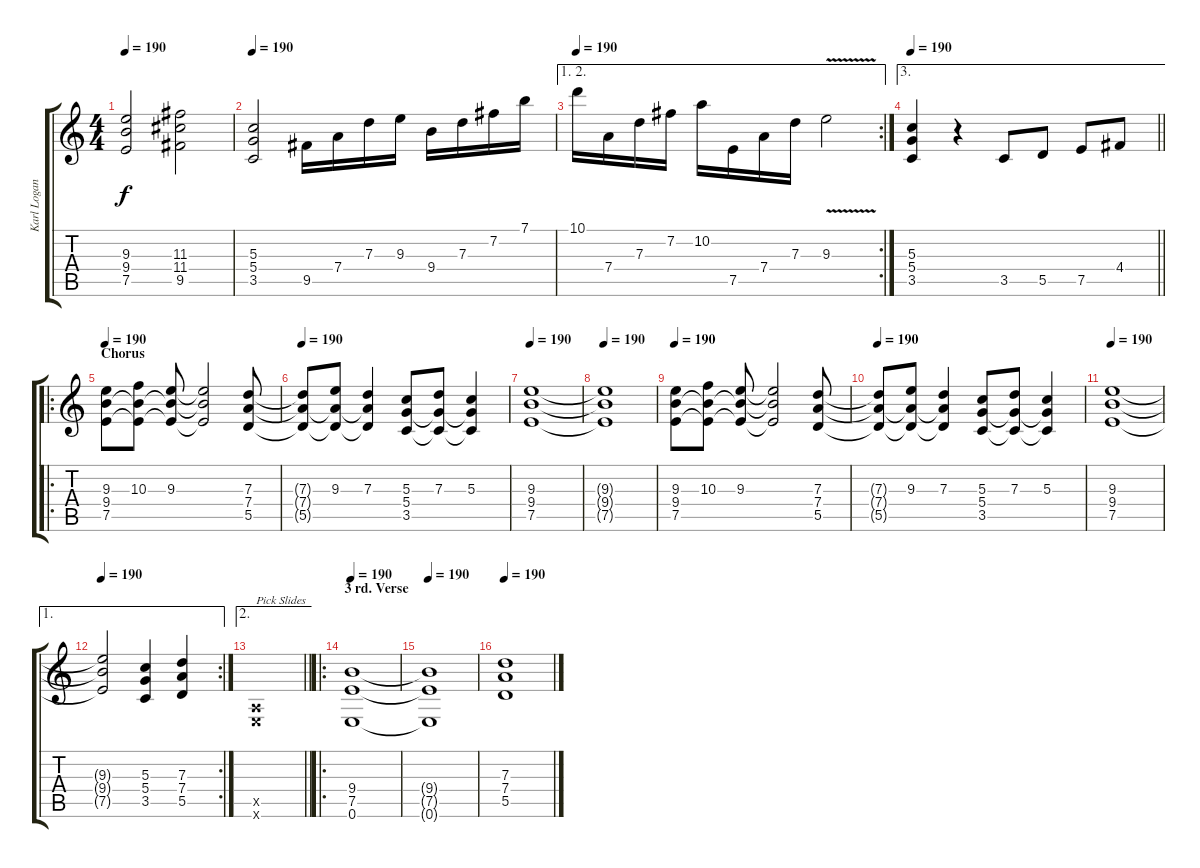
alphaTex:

\track ("Karl Logan " "Karl Logan") {instrument distortionguitar}
\staff {score tabs}
\tuning (E4 B3 G3 D3 A2 E2) {hide}
\ts (4 4)
\tempo 190
\clef g2
\ks c
(9.3 9.4 7.5).2{dy f} (11.3 11.4 9.5).2 |
\tempo 190
(5.3 5.4 3.5).2 9.5.16 7.4.16 7.3.16 9.3.16 9.4.16 7.3.16 7.2.16 7.1.16 |
\ae (1 2)
\rc 2
\tempo 190
10.1.16 7.4.16 7.3.16 7.2.16 10.2.16 7.5.16 7.4.16 7.3.16 9.3{v}.2 |
\ae 3
\tempo 190
\barLineRight lightlight
(5.3 5.4 3.5).4 r.4 3.5.8 5.5.8 7.5.8 4.4.8 |
\ro
\section ("" "Chorus")
\tempo 190
(9.3 9.4 7.5).8 (10.3 9.4{t} 7.5{t}).8 (9.3 9.4{t} 7.5{t}).8 (9.3{t} 9.4{t} 7.5{t}).2 (7.3 7.4 5.5).8 |
\tempo 190
(7.3{t} 7.4{t} 5.5{t}).8 (9.3 7.4{t} 5.5{t}).8 (7.3 7.4{t} 5.5{t}).4 (5.3 5.4 3.5).8 (7.3 5.4{t} 3.5{t}).8 (5.3 5.4{t} 3.5{t}).4 |
\tempo 190
(9.3 9.4 7.5).1 |
\tempo 190
(9.3{t} 9.4{t} 7.5{t}).1 |
\tempo 190
(9.3 9.4 7.5).8 (10.3 9.4{t} 7.5{t}).8 (9.3 9.4{t} 7.5{t}).8 (9.3{t} 9.4{t} 7.5{t}).2 (7.3 7.4 5.5).8 |
\tempo 190
(7.3{t} 7.4{t} 5.5{t}).8 (9.3 7.4{t} 5.5{t}).8 (7.3 7.4{t} 5.5{t}).4 (5.3 5.4 3.5).8 (7.3 5.4{t} 3.5{t}).8 (5.3 5.4{t} 3.5{t}).4 |
\tempo 190
(9.3 9.4 7.5).1 |
\ae 1
\rc 2
\tempo 190
(9.3{t} 9.4{t} 7.5{t}).2 (5.3 5.4 3.5).4 (7.3 7.4 5.5).4 |
\ae 2
\barLineRight lightlight
(0.5{x} 0.6{x}).1{txt "Pick Slides"} |
\ro
\section ("" "3 rd. Verse")
\tempo 190
(9.4 7.5 0.6).1 |
\tempo 190
(9.4{t} 7.5{t} 0.6{t}).1 |
\tempo 190
(7.3 7.4 5.5).1
